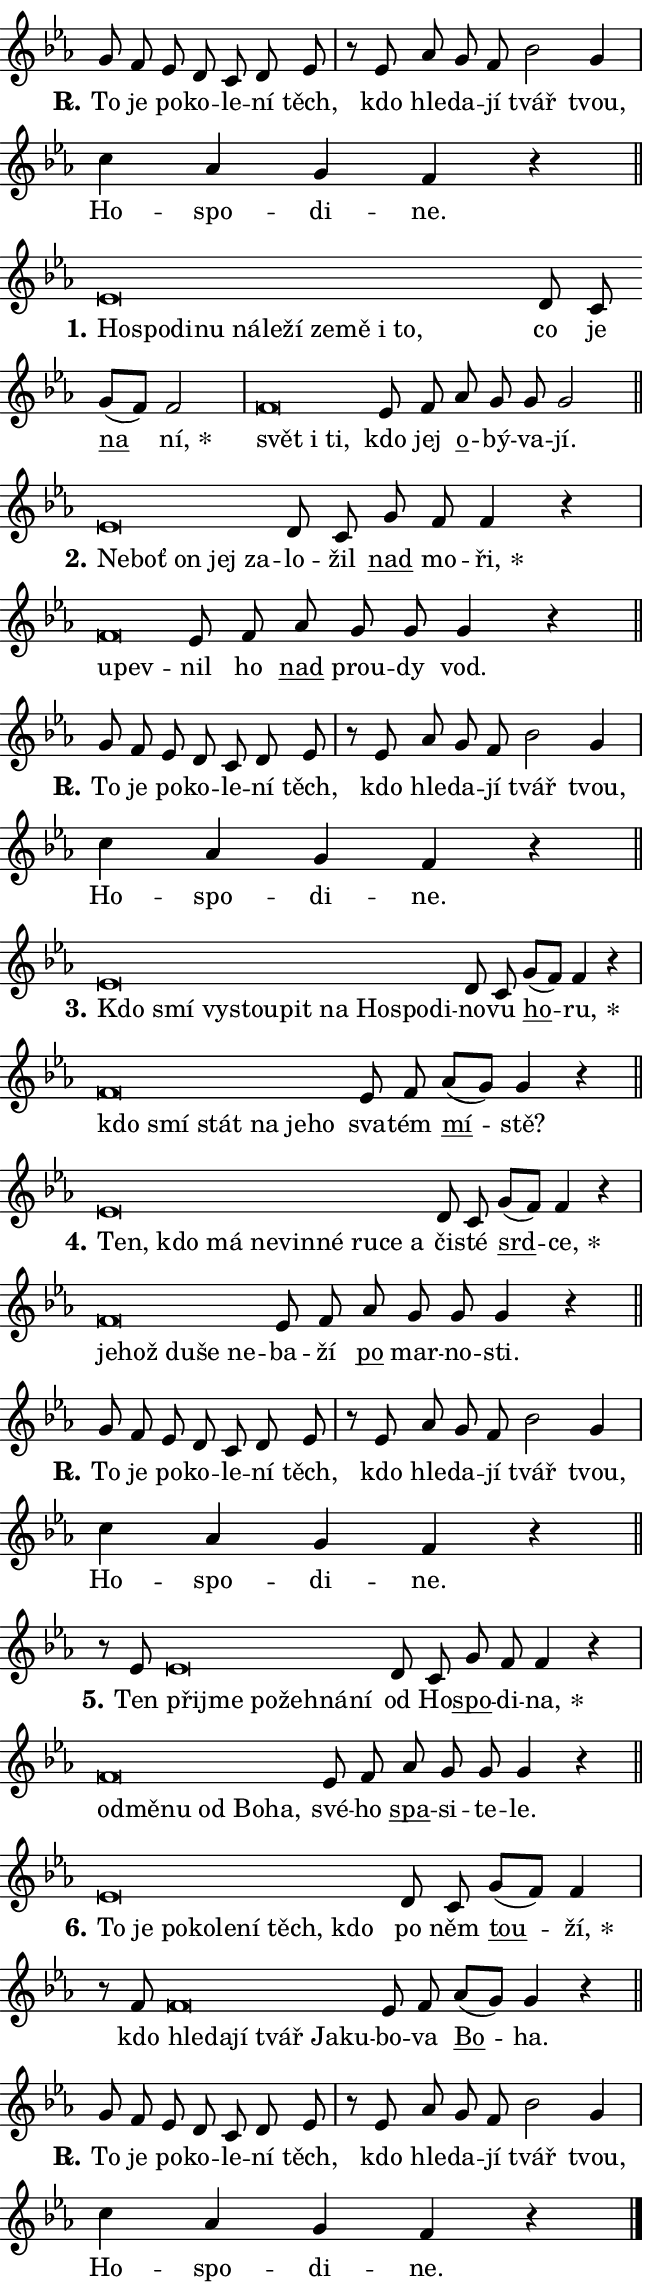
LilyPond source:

\version "2.24.0"
\header { tagline = "" }
\paper {
  indent = 0\cm
  top-margin = 0\cm
  right-margin = 0.13\cm % to fit lyric hyphens
  bottom-margin = 0\cm
  left-margin = 0\cm
  paper-width = 11\cm
  page-breaking = #ly:one-page-breaking
  system-system-spacing.basic-distance = #11
  score-system-spacing.basic-distance = #11
  ragged-last = ##f
}


%% Author: Thomas Morley
%% https://lists.gnu.org/archive/html/lilypond-user/2020-05/msg00002.html
#(define (line-position grob)
"Returns position of @var[grob} in current system:
   @code{'start}, if at first time-step
   @code{'end}, if at last time-step
   @code{'middle} otherwise
"
  (let* ((col (ly:item-get-column grob))
         (ln (ly:grob-object col 'left-neighbor))
         (rn (ly:grob-object col 'right-neighbor))
         (col-to-check-left (if (ly:grob? ln) ln col))
         (col-to-check-right (if (ly:grob? rn) rn col))
         (break-dir-left
           (and
             (ly:grob-property col-to-check-left 'non-musical #f)
             (ly:item-break-dir col-to-check-left)))
         (break-dir-right
           (and
             (ly:grob-property col-to-check-right 'non-musical #f)
             (ly:item-break-dir col-to-check-right))))
        (cond ((eqv? 1 break-dir-left) 'start)
              ((eqv? -1 break-dir-right) 'end)
              (else 'middle))))

#(define (tranparent-at-line-position vctor)
  (lambda (grob)
  "Relying on @code{line-position} select the relevant enry from @var{vctor}.
Used to determine transparency,"
    (case (line-position grob)
      ((end) (not (vector-ref vctor 0)))
      ((middle) (not (vector-ref vctor 1)))
      ((start) (not (vector-ref vctor 2))))))

noteHeadBreakVisibility =
#(define-music-function (break-visibility)(vector?)
"Makes @code{NoteHead}s transparent relying on @var{break-visibility}"
#{
  \override NoteHead.transparent =
    #(tranparent-at-line-position break-visibility)
#})

#(define delete-ledgers-for-transparent-note-heads
  (lambda (grob)
    "Reads whether a @code{NoteHead} is transparent.
If so this @code{NoteHead} is removed from @code{'note-heads} from
@var{grob}, which is supposed to be @code{LedgerLineSpanner}.
As a result ledgers are not printed for this @code{NoteHead}"
    (let* ((nhds-array (ly:grob-object grob 'note-heads))
           (nhds-list
             (if (ly:grob-array? nhds-array)
                 (ly:grob-array->list nhds-array)
                 '()))
           ;; Relies on the transparent-property being done before
           ;; Staff.LedgerLineSpanner.after-line-breaking is executed.
           ;; This is fragile ...
           (to-keep
             (remove
               (lambda (nhd)
                 (ly:grob-property nhd 'transparent #f))
               nhds-list)))
      ;; TODO find a better method to iterate over grob-arrays, similiar
      ;; to filter/remove etc for lists
      ;; For now rebuilt from scratch
      (set! (ly:grob-object grob 'note-heads)  '())
      (for-each
        (lambda (nhd)
          (ly:pointer-group-interface::add-grob grob 'note-heads nhd))
        to-keep))))

squashNotes = {
  \override NoteHead.X-extent = #'(-0.2 . 0.2)
  \override NoteHead.Y-extent = #'(-0.75 . 0)
  \override NoteHead.stencil =
    #(lambda (grob)
       (let ((pos (ly:grob-property grob 'staff-position)))
         (begin
           (if (< pos -7) (display "ERROR: Lower brevis then expected\n") (display ""))
           (if (<= pos -6) ly:text-interface::print ly:note-head::print))))
}
unSquashNotes = {
  \revert NoteHead.X-extent
  \revert NoteHead.Y-extent
  \revert NoteHead.stencil
}

hideNotes = \noteHeadBreakVisibility #begin-of-line-visible
unHideNotes = \noteHeadBreakVisibility #all-visible

% work-around for resetting accidentals
% https://lilypond.org/doc/v2.23/Documentation/notation/displaying-rhythms#unmetered-music
cadenzaMeasure = {
  \cadenzaOff
  \partial 1024 s1024
  \cadenzaOn
}

#(define-markup-command (accent layout props text) (markup?)
  "Underline accented syllable"
  (interpret-markup layout props
    #{\markup \override #'(offset . 4.3) \underline { #text }#}))

responsum = \markup \concat {
  "R" \hspace #-1.05 \path #0.1 #'((moveto 0 0.07) (lineto 0.9 0.8)) \hspace #0.05 "."
}

spaceSize = #0.6828661417322834 % exact space size for TeX Gyre Schola

\layout {
  \context {
    \Staff
    \remove "Time_signature_engraver"
    \override LedgerLineSpanner.after-line-breaking = #delete-ledgers-for-transparent-note-heads
  }
  \context {
    \Lyrics {
      \override LyricSpace.minimum-distance = \spaceSize
      \override LyricText.font-name = #"TeX Gyre Schola"
      \override LyricText.font-size = 1
      \override StanzaNumber.font-name = #"TeX Gyre Schola Bold"
      \override StanzaNumber.font-size = 1
    }
  }
  \context {
    \Score 
    \override NoteHead.text =
      #(lambda (grob) 
        (let ((pos (ly:grob-property grob 'staff-position)))
          #{\markup {
            \combine
              \halign #-0.55 \raise #(if (= pos -6) 0 0.5) \override #'(thickness . 2) \draw-line #'(3.2 . 0)
              \musicglyph "noteheads.sM1"
          }#}))
  }
}

% magnetic-lyrics.ily
%
%   written by
%     Jean Abou Samra <jean@abou-samra.fr>
%     Werner Lemberg <wl@gnu.org>
%
%   adapted by
%     Jiri Hon <jiri.hon@gmail.com>
%
% Version 2022-Apr-15

% https://www.mail-archive.com/lilypond-user@gnu.org/msg149350.html

#(define (Left_hyphen_pointer_engraver context)
   "Collect syllable-hyphen-syllable occurrences in lyrics and store
them in properties.  This engraver only looks to the left.  For
example, if the lyrics input is @code{foo -- bar}, it does the
following.

@itemize @bullet
@item
Set the @code{text} property of the @code{LyricHyphen} grob between
@q{foo} and @q{bar} to @code{foo}.

@item
Set the @code{left-hyphen} property of the @code{LyricText} grob with
text @q{foo} to the @code{LyricHyphen} grob between @q{foo} and
@q{bar}.
@end itemize

Use this auxiliary engraver in combination with the
@code{lyric-@/text::@/apply-@/magnetic-@/offset!} hook."
   (let ((hyphen #f)
         (text #f))
     (make-engraver
      (acknowledgers
       ((lyric-syllable-interface engraver grob source-engraver)
        (set! text grob)))
      (end-acknowledgers
       ((lyric-hyphen-interface engraver grob source-engraver)
        ;(when (not (grob::has-interface grob 'lyric-space-interface))
          (set! hyphen grob)));)
      ((stop-translation-timestep engraver)
       (when (and text hyphen)
         (ly:grob-set-object! text 'left-hyphen hyphen))
       (set! text #f)
       (set! hyphen #f)))))

#(define (lyric-text::apply-magnetic-offset! grob)
   "If the space between two syllables is less than the value in
property @code{LyricText@/.details@/.squash-threshold}, move the right
syllable to the left so that it gets concatenated with the left
syllable.

Use this function as a hook for
@code{LyricText@/.after-@/line-@/breaking} if the
@code{Left_@/hyphen_@/pointer_@/engraver} is active."
   (let ((hyphen (ly:grob-object grob 'left-hyphen #f)))
     (when hyphen
       (let ((left-text (ly:spanner-bound hyphen LEFT)))
         (when (grob::has-interface left-text 'lyric-syllable-interface)
           (let* ((common (ly:grob-common-refpoint grob left-text X))
                  (this-x-ext (ly:grob-extent grob common X))
                  (left-x-ext
                   (begin
                     ;; Trigger magnetism for left-text.
                     (ly:grob-property left-text 'after-line-breaking)
                     (ly:grob-extent left-text common X)))
                  ;; `delta` is the gap width between two syllables.
                  (delta (- (interval-start this-x-ext)
                            (interval-end left-x-ext)))
                  (details (ly:grob-property grob 'details))
                  (threshold (assoc-get 'squash-threshold details 0.2)))
             (when (< delta threshold)
               (let* (;; We have to manipulate the input text so that
                      ;; ligatures crossing syllable boundaries are not
                      ;; disabled.  For languages based on the Latin
                      ;; script this is essentially a beautification.
                      ;; However, for non-Western scripts it can be a
                      ;; necessity.
                      (lt (ly:grob-property left-text 'text))
                      (rt (ly:grob-property grob 'text))
                      (is-space (grob::has-interface hyphen 'lyric-space-interface))
                      (space (if is-space " " ""))
                      (extra-delta (if is-space spaceSize 0))
                      ;; Append new syllable.
                      (ltrt-space (if (and (string? lt) (string? rt))
                                (string-append lt space rt)
                                (make-concat-markup (list lt space rt))))
                      ;; Right-align `ltrt` to the right side.
                      (ltrt-space-markup (grob-interpret-markup
                               grob
                               (make-translate-markup
                                (cons (interval-length this-x-ext) 0)
                                (make-right-align-markup ltrt-space)))))
                 (begin
                   ;; Don't print `left-text`.
                   (ly:grob-set-property! left-text 'stencil #f)
                   ;; Set text and stencil (which holds all collected
                   ;; syllables so far) and shift it to the left.
                   (ly:grob-set-property! grob 'text ltrt-space)
                   (ly:grob-set-property! grob 'stencil ltrt-space-markup)
                   (ly:grob-translate-axis! grob (- (- delta extra-delta)) X))))))))))


#(define (lyric-hyphen::displace-bounds-first grob)
   ;; Make very sure this callback isn't triggered too early.
   (let ((left (ly:spanner-bound grob LEFT))
         (right (ly:spanner-bound grob RIGHT)))
     (ly:grob-property left 'after-line-breaking)
     (ly:grob-property right 'after-line-breaking)
     (ly:lyric-hyphen::print grob)))

squashThreshold = #0.4

\layout {
  \context {
    \Lyrics
    \consists #Left_hyphen_pointer_engraver
    \override LyricText.after-line-breaking =
      #lyric-text::apply-magnetic-offset!
    \override LyricHyphen.stencil = #lyric-hyphen::displace-bounds-first
    \override LyricText.details.squash-threshold = \squashThreshold
    \override LyricHyphen.minimum-distance = 0
    \override LyricHyphen.minimum-length = \squashThreshold
  }
}

squashText = \override LyricText.details.squash-threshold = 9999
unSquashText = \override LyricText.details.squash-threshold = \squashThreshold

leftText = \override LyricText.self-alignment-X = #LEFT
unLeftText = \revert LyricText.self-alignment-X

starOffset = #(lambda (grob) 
                (let ((x_offset (ly:self-alignment-interface::aligned-on-x-parent grob)))
                  (if (= x_offset 0) 0 (+ x_offset 1.2))))

star = #(define-music-function (syllable)(string?)
"Append star separator at the end of a syllable"
#{
  \once \override LyricText.X-offset = #starOffset
  \lyricmode { \markup {
    #syllable
    \override #'((font-name . "TeX Gyre Schola Bold")) \hspace #0.2 \lower #0.65 \larger "*"
  } }
#})

starAccent = #(define-music-function (syllable)(string?)
"Append star separator at the end of a syllable and make accent"
#{
  \once \override LyricText.X-offset = #starOffset
  \lyricmode { \markup {
    \accent #syllable
    \override #'((font-name . "TeX Gyre Schola Bold")) \hspace #0.2 \lower #0.65 \larger "*"
  } }
#})

breath = #(define-music-function (syllable)(string?)
"Append breathing indicator at the end of a syllable"
#{
  \lyricmode { \markup { #syllable "+" } }
#})

optionalBreath = #(define-music-function (syllable)(string?)
"Append optional breathing indicator at the end of a syllable"
#{
  \lyricmode { \markup { #syllable "(+)" } }
#})


\score {
    <<
        \new Voice = "melody" { \cadenzaOn \key es \major \relative { g'8 f es d c d es \cadenzaMeasure \bar "|" r8 es as g f bes2 g4 \cadenzaMeasure \bar "|" c as g f r \cadenzaMeasure \bar "||" \break } }
        \new Lyrics \lyricsto "melody" { \lyricmode { \set stanza = \responsum
To je po -- ko -- le -- ní těch, kdo hle -- da -- jí tvář tvou, Ho -- spo -- di -- ne. } }
    >>
    \layout {}
}

\score {
    <<
        \new Voice = "melody" { \cadenzaOn \key es \major \relative { \squashNotes es'\breve*1/16 \hideNotes \breve*1/16 \bar "" \breve*1/16 \bar "" \breve*1/16 \bar "" \breve*1/16 \bar "" \breve*1/16 \bar "" \breve*1/16 \bar "" \breve*1/16 \bar "" \breve*1/16 \bar "" \breve*1/16 \breve*1/16 \bar "" \unHideNotes \unSquashNotes d8 c \bar "" g'[( f)] f2 \cadenzaMeasure \bar "|" \squashNotes f\breve*1/16 \hideNotes \breve*1/16 \breve*1/16 \bar "" \unHideNotes \unSquashNotes es8 f \bar "" as g g g2 \cadenzaMeasure \bar "||" \break } }
        \new Lyrics \lyricsto "melody" { \lyricmode { \set stanza = "1."
\leftText Ho -- \squashText spo -- di -- nu ná -- le -- ží ze -- mě i to, \unLeftText \unSquashText co je \markup \accent na \star ní, \leftText svět \squashText i ti, \unLeftText \unSquashText kdo jej \markup \accent o -- bý -- va -- jí. } }
    >>
    \layout {}
}

\score {
    <<
        \new Voice = "melody" { \cadenzaOn \key es \major \relative { \squashNotes es'\breve*1/16 \hideNotes \breve*1/16 \bar "" \breve*1/16 \bar "" \breve*1/16 \breve*1/16 \bar "" \unHideNotes \unSquashNotes d8 c \bar "" g' f f4 r \cadenzaMeasure \bar "|" \squashNotes f\breve*1/16 \hideNotes \breve*1/16 \bar "" \unHideNotes \unSquashNotes es8 f \bar "" as g g g4 r \cadenzaMeasure \bar "||" \break } }
        \new Lyrics \lyricsto "melody" { \lyricmode { \set stanza = "2."
\leftText Ne -- \squashText boť on jej za -- \unLeftText \unSquashText lo -- žil \markup \accent nad mo -- \star ři, \leftText u -- \squashText pev -- \unLeftText \unSquashText nil ho \markup \accent nad prou -- dy vod. } }
    >>
    \layout {}
}

\score {
    <<
        \new Voice = "melody" { \cadenzaOn \key es \major \relative { g'8 f es d c d es \cadenzaMeasure \bar "|" r8 es as g f bes2 g4 \cadenzaMeasure \bar "|" c as g f r \cadenzaMeasure \bar "||" \break } }
        \new Lyrics \lyricsto "melody" { \lyricmode { \set stanza = \responsum
To je po -- ko -- le -- ní těch, kdo hle -- da -- jí tvář tvou, Ho -- spo -- di -- ne. } }
    >>
    \layout {}
}

\score {
    <<
        \new Voice = "melody" { \cadenzaOn \key es \major \relative { \squashNotes es'\breve*1/16 \hideNotes \breve*1/16 \bar "" \breve*1/16 \bar "" \breve*1/16 \bar "" \breve*1/16 \bar "" \breve*1/16 \bar "" \breve*1/16 \bar "" \breve*1/16 \breve*1/16 \bar "" \unHideNotes \unSquashNotes d8 c \bar "" g'[( f)] f4 r \cadenzaMeasure \bar "|" \squashNotes f\breve*1/16 \hideNotes \breve*1/16 \bar "" \breve*1/16 \bar "" \breve*1/16 \bar "" \breve*1/16 \breve*1/16 \bar "" \unHideNotes \unSquashNotes es8 f \bar "" as[( g)] g4 r \cadenzaMeasure \bar "||" \break } }
        \new Lyrics \lyricsto "melody" { \lyricmode { \set stanza = "3."
\leftText Kdo \squashText smí vy -- stou -- pit na Ho -- spo -- di -- \unLeftText \unSquashText no -- vu \markup \accent ho -- \star ru, \leftText kdo \squashText smí stát na je -- ho \unLeftText \unSquashText sva -- tém \markup \accent mí -- stě? } }
    >>
    \layout {}
}

\score {
    <<
        \new Voice = "melody" { \cadenzaOn \key es \major \relative { \squashNotes es'\breve*1/16 \hideNotes \breve*1/16 \bar "" \breve*1/16 \bar "" \breve*1/16 \bar "" \breve*1/16 \bar "" \breve*1/16 \bar "" \breve*1/16 \bar "" \breve*1/16 \breve*1/16 \bar "" \unHideNotes \unSquashNotes d8 c \bar "" g'[( f)] f4 r \cadenzaMeasure \bar "|" \squashNotes f\breve*1/16 \hideNotes \breve*1/16 \bar "" \breve*1/16 \bar "" \breve*1/16 \breve*1/16 \bar "" \unHideNotes \unSquashNotes es8 f \bar "" as g g g4 r \cadenzaMeasure \bar "||" \break } }
        \new Lyrics \lyricsto "melody" { \lyricmode { \set stanza = "4."
\leftText Ten, \squashText kdo má ne -- vin -- né ru -- ce a \unLeftText \unSquashText či -- sté \markup \accent srd -- \star ce, \leftText je -- \squashText hož du -- še ne -- \unLeftText \unSquashText ba -- ží \markup \accent po mar -- no -- sti. } }
    >>
    \layout {}
}

\score {
    <<
        \new Voice = "melody" { \cadenzaOn \key es \major \relative { g'8 f es d c d es \cadenzaMeasure \bar "|" r8 es as g f bes2 g4 \cadenzaMeasure \bar "|" c as g f r \cadenzaMeasure \bar "||" \break } }
        \new Lyrics \lyricsto "melody" { \lyricmode { \set stanza = \responsum
To je po -- ko -- le -- ní těch, kdo hle -- da -- jí tvář tvou, Ho -- spo -- di -- ne. } }
    >>
    \layout {}
}

\score {
    <<
        \new Voice = "melody" { \cadenzaOn \key es \major \relative { r8 es'8 \squashNotes es\breve*1/16 \hideNotes \breve*1/16 \bar "" \breve*1/16 \bar "" \breve*1/16 \bar "" \breve*1/16 \breve*1/16 \bar "" \unHideNotes \unSquashNotes d8 c \bar "" g' f f4 r \cadenzaMeasure \bar "|" \squashNotes f\breve*1/16 \hideNotes \breve*1/16 \bar "" \breve*1/16 \bar "" \breve*1/16 \bar "" \breve*1/16 \breve*1/16 \bar "" \unHideNotes \unSquashNotes es8 f \bar "" as g g g4 r \cadenzaMeasure \bar "||" \break } }
        \new Lyrics \lyricsto "melody" { \lyricmode { \set stanza = "5."
Ten \leftText při -- \squashText jme po -- žeh -- ná -- ní \unLeftText \unSquashText od Ho -- \markup \accent spo -- di -- \star na, \leftText od -- \squashText mě -- nu od Bo -- ha, \unLeftText \unSquashText své -- ho \markup \accent spa -- si -- te -- le. } }
    >>
    \layout {}
}

\score {
    <<
        \new Voice = "melody" { \cadenzaOn \key es \major \relative { \squashNotes es'\breve*1/16 \hideNotes \breve*1/16 \bar "" \breve*1/16 \bar "" \breve*1/16 \bar "" \breve*1/16 \bar "" \breve*1/16 \bar "" \breve*1/16 \breve*1/16 \bar "" \unHideNotes \unSquashNotes d8 c \bar "" g'[( f)] f4 \cadenzaMeasure \bar "|" r8 f8 \squashNotes f\breve*1/16 \hideNotes \breve*1/16 \bar "" \breve*1/16 \bar "" \breve*1/16 \bar "" \breve*1/16 \breve*1/16 \bar "" \unHideNotes \unSquashNotes es8 f \bar "" as[( g)] g4 r \cadenzaMeasure \bar "||" \break } }
        \new Lyrics \lyricsto "melody" { \lyricmode { \set stanza = "6."
\leftText To \squashText je po -- ko -- le -- ní těch, kdo \unLeftText \unSquashText po něm \markup \accent tou -- \star ží, kdo \leftText hle -- \squashText da -- jí tvář Ja -- ku -- \unLeftText \unSquashText bo -- va \markup \accent Bo -- ha. } }
    >>
    \layout {}
}

\score {
    <<
        \new Voice = "melody" { \cadenzaOn \key es \major \relative { g'8 f es d c d es \cadenzaMeasure \bar "|" r8 es as g f bes2 g4 \cadenzaMeasure \bar "|" c as g f r \cadenzaMeasure \bar "||" \break } \bar "|." }
        \new Lyrics \lyricsto "melody" { \lyricmode { \set stanza = \responsum
To je po -- ko -- le -- ní těch, kdo hle -- da -- jí tvář tvou, Ho -- spo -- di -- ne. } }
    >>
    \layout {}
}
